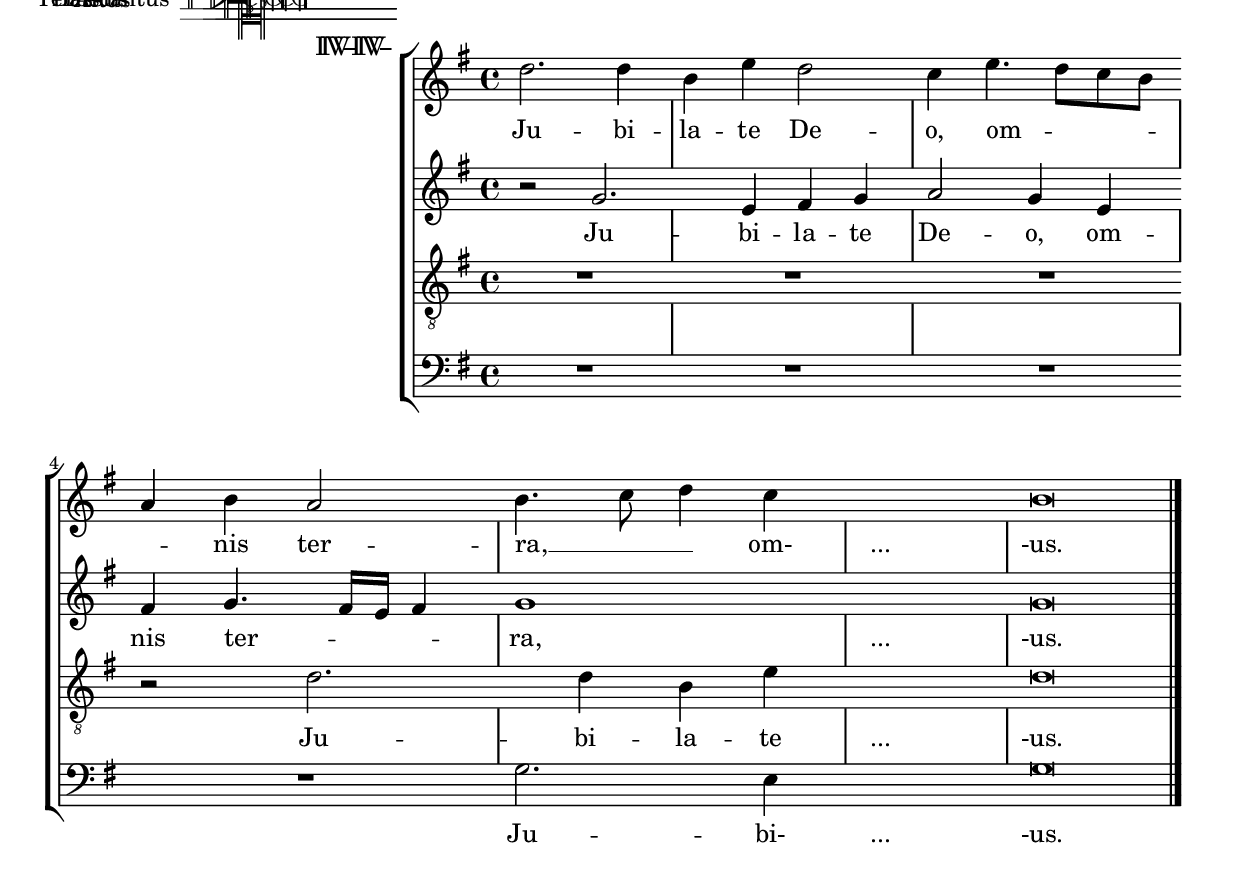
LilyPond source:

%% Do not edit this file; it is auto-generated from input/new
%% This file is in the public domain.
\version "2.12.0"
\header {
  texidoces = "
Los «incipit» se pueden escribir utilizando el grob del nombre del
instruemento, pero manteniendo independientes las definiciones del
nombre del instrumento y del incipit."
 
 doctitlees = "Incipit"

  lsrtags = "staff-notation,ancient-notation"
  texidoc = "Incipits can be added using the instrument name grob, but
keeping separate the instrument name definition and the incipit definition."
  doctitle = "Incipit"
} % begin verbatim


incipit =
#(define-music-function (parser location incipit-music) (ly:music?)
  #{
    \once \override Staff.InstrumentName #'self-alignment-X = #RIGHT
    \once \override Staff.InstrumentName #'self-alignment-Y = #UP
    \once \override Staff.InstrumentName #'Y-offset = #4
    \once \override Staff.InstrumentName #'padding = #0.3
    \once \override Staff.InstrumentName #'stencil = 
    #(lambda (grob)
       (let* ((instrument-name (ly:grob-property grob 'long-text))
              (layout (ly:output-def-clone (ly:grob-layout grob)))
              (music (make-music 'SequentialMusic
                      'elements (list (make-music 'ContextSpeccedMusic
                                        'context-type 'MensuralStaff
                                        'element (make-music 'PropertySet
                                                   'symbol 'instrumentName
                                                   'value instrument-name))
                                      $incipit-music)))
              (score (ly:make-score music))
              (mm (ly:output-def-lookup layout 'mm))
              (indent (ly:output-def-lookup layout 'indent))
              (width (ly:output-def-lookup layout 'incipit-width))
              (incipit-width (if (number? width)
                                 (* width mm)
                                 (* indent 0.5))))
         (ly:output-def-set-variable! layout 'indent (- indent incipit-width))
         (ly:output-def-set-variable! layout 'line-width indent)
         (ly:output-def-set-variable! layout 'ragged-right #f)
         (ly:output-def-set-variable! layout 'ragged-last #f)
         (ly:output-def-set-variable! layout 'system-count 1)
         (ly:score-add-output-def! score layout)
         (set! (ly:grob-property grob 'long-text)
               (markup #:score score))
         (ly:system-start-text::print grob)))
  #})

%%%%%%%%%%%%%%%%%%%%%%%%%

global = {
  \set Score.skipBars = ##t
  \key g \major
  \time 4/4
  
  %make the staff lines invisible on staves
  \override Staff.BarLine #'transparent = ##t
  % the actual music
  \skip 1*8

  % let finis bar go through all staves
  \override Staff.BarLine #'transparent = ##f

  % finis bar
  \bar "|."
}

discantusIncipit = <<
  \new MensuralVoice = "discantusIncipit" <<
    \repeat unfold 9 { s1 \noBreak }
    {
      \clef "neomensural-c1"
      \key f \major
      \time 2/2
      c''1.
    }
  >>
  \new Lyrics \lyricsto discantusIncipit { IV- }
>>

discantusNotes = {
  \transpose c' c'' {
    \clef "treble"
    d'2. d'4 |
    b e' d'2 |
    c'4 e'4.( d'8 c' b |
    a4) b a2 |
    b4.( c'8 d'4) c'4 |
    \once \override NoteHead #'transparent = ##t
    c'1 |
    b\breve |
  }
}

discantusLyrics = \lyricmode {
  Ju -- bi -- |
  la -- te De -- |
  o, om --
  nis ter -- |
  ra, __ om- |
  "..." |
  -us. |
}

altusIncipit = <<
  \new MensuralVoice = "altusIncipit" <<
    \repeat unfold 9 { s1 \noBreak }
    {
      \clef "neomensural-c3"
      \key f \major
      \time 2/2
      r1 f'1.
    }
  >>
  \new Lyrics \lyricsto altusIncipit { IV- }
>>

altusNotes = {
  \transpose c' c'' {
    \clef "treble"
    % two measures
    r2 g2. e4 fis g |
    a2 g4 e |
    fis g4.( fis16 e fis4) |
    g1 |
    \once \override NoteHead #'transparent = ##t
    g1 |
    g\breve |
  }
}

altusLyrics = \lyricmode {
  % two measures
  Ju -- bi -- la -- te |
  De -- o, om -- |
  nis ter -- ra, |
  "..." |
  -us. |
}

tenorIncipit = <<
  \new MensuralVoice = "tenorIncipit" <<
    \repeat unfold 9 { s1 \noBreak }
    {
      \clef "neomensural-c4"
      \key f \major
      \time 2/2
      r\longa
      r\breve
      r1 c'1.
    }
  >>
  \new Lyrics \lyricsto tenorIncipit { IV- }
>>

tenorNotes = {
  \transpose c' c' {
    \once \override Staff.VerticalAxisGroup #'minimum-Y-extent = #'(-6 . 3)
    \clef "treble_8"
    R1 |
    R1 |
    R1 |
    % two measures
    r2 d'2. d'4 b e' |
    \once \override NoteHead #'transparent = ##t
    e'1 |
    d'\breve |
  }
}

tenorLyrics = \lyricmode {
  % two measures
  Ju -- bi -- la -- te |
  "..." |
  -us. 
}

bassusIncipit = <<
  \new MensuralVoice = "bassusIncipit" <<
    \repeat unfold 9 { s1 \noBreak }
    {
      \clef "bass"
      \key f \major
      \time 2/2
      %% incipit
      r\maxima
      f1.
    }
  >>
  \new Lyrics \lyricsto bassusIncipit { IV- }
>>

bassusNotes = {
  \transpose c' c' {
    \clef "bass"
    R1 |
    R1 |
    R1 |
    R1 |
    g2. e4 |
    \once \override NoteHead #'transparent = ##t
    e1 |
    g\breve |
  }
}

bassusLyrics = \lyricmode {
  Ju -- bi- |
  "..." |
  -us.
}

\score {
  <<
    \new StaffGroup = choirStaff <<
      \new Voice = "discantusNotes" <<
        \global
        \set Staff.instrumentName = #"Discantus"
        \incipit \discantusIncipit
        \discantusNotes
      >>
      \new Lyrics = "discantusLyrics" \lyricsto discantusNotes { \discantusLyrics }
      \new Voice = "altusNotes" <<
        \global
        \set Staff.instrumentName = #"Altus"
        \incipit \altusIncipit
        \altusNotes
      >>
      \new Lyrics = "altusLyrics" \lyricsto altusNotes { \altusLyrics }
      \new Voice = "tenorNotes" <<
        \global
        \set Staff.instrumentName = #"Tenor"
        \incipit \tenorIncipit
        \tenorNotes
      >>
      \new Lyrics = "tenorLyrics" \lyricsto tenorNotes { \tenorLyrics }
      \new Voice = "bassusNotes" <<
        \global
        \set Staff.instrumentName = #"Bassus"
        \incipit \bassusIncipit
        \bassusNotes
      >>
    >>
    \new Lyrics = "bassusLyrics" \lyricsto bassusNotes { \bassusLyrics }
    %% Keep the bass lyrics outside of the staff group to avoid bar lines
    %% between the lyrics.
  >>
  \layout {
    \context {
      \Score
      %% no bar lines in staves
      \override BarLine #'transparent = ##t
    }
    %% the next three instructions keep the lyrics between the bar lines
    \context {
      \Lyrics
      \consists "Bar_engraver" 
      \override BarLine #'transparent = ##t
    } 
    \context {
      \StaffGroup
      \consists "Separating_line_group_engraver"
    }
    \context {
      \Voice
      %% no slurs
      \override Slur #'transparent = ##t
      %% Comment in the below "\remove" command to allow line
      %% breaking also at those bar lines where a note overlaps
      %% into the next measure.  The command is commented out in this
      %% short example score, but especially for large scores, you
      %% will typically yield better line breaking and thus improve
      %% overall spacing if you comment in the following command.
      %%\remove "Forbid_line_break_engraver"
    }
    indent = 6\cm
    incipit-width = 4\cm
  }
}
